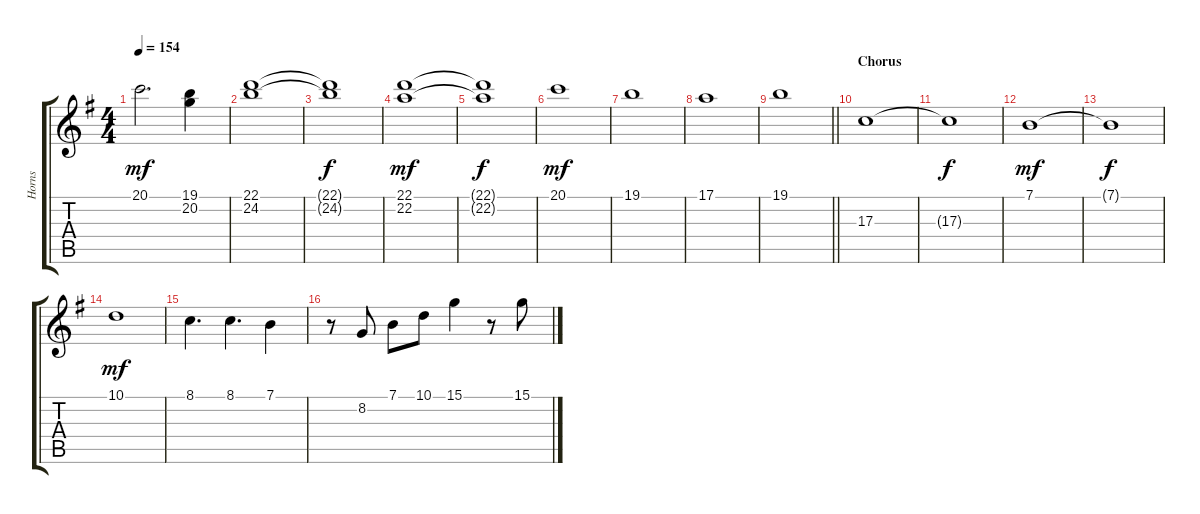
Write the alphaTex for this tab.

\track ("Horns" "Horns") {instrument englishhorn}
\staff {score tabs}
\tuning (E4 B3 G3 D3 A2 E2) {hide}
\ts (4 4)
\tempo 154
\clef g2
\ks g
20.1.2{d dy mf} (19.1 20.2).4 |
(22.1 24.2).1 |
(22.1{t} 24.2{t}).1{dy f} |
(22.1 22.2).1{dy mf} |
(22.1{t} 22.2{t}).1{dy f} |
20.1.1{dy mf} |
19.1.1 |
17.1.1 |
\barLineRight lightlight
19.1.1 |
\section ("" "Chorus")
17.3.1 |
17.3{t}.1{dy f} |
7.1.1{dy mf} |
7.1{t}.1{dy f} |
10.1.1{dy mf} |
8.1.4{d} 8.1.4{d} 7.1.4 |
r.8 8.2.8 7.1.8 10.1.8 15.1.4 r.8 15.1.8
